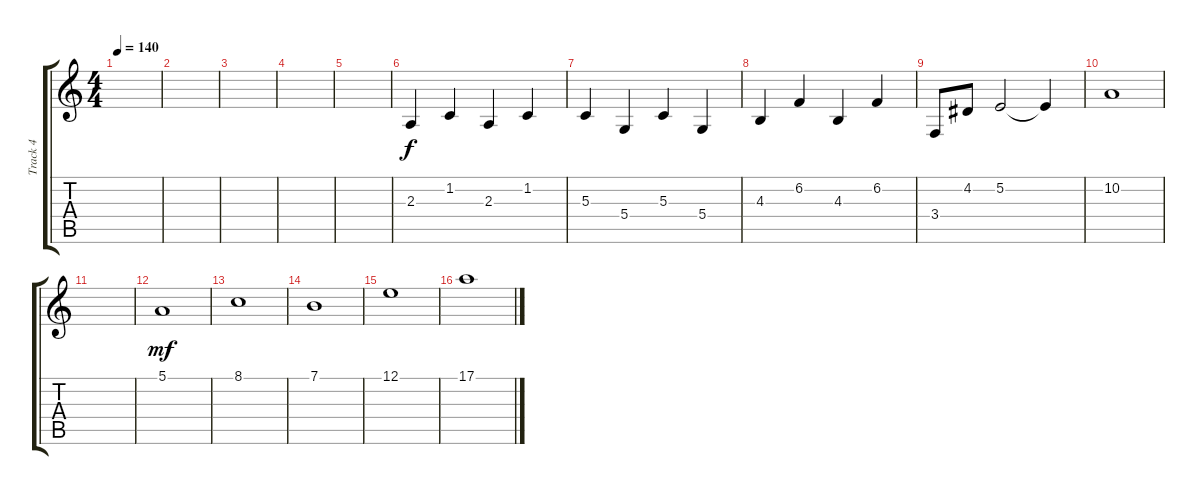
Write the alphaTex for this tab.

\track ("Track 4" "Track 4") {instrument flute}
\staff {score tabs}
\tuning (E4 B3 G3 D3 A2 E2) {hide}
\ts (4 4)
\tempo 140
\clef g2
\ks c
|
|
|
|
|
2.3.4 1.2.4 2.3.4 1.2.4 |
5.3.4 5.4.4 5.3.4 5.4.4 |
4.3.4 6.2.4 4.3.4 6.2.4 |
3.4.8 4.2.8 5.2.2 5.2{t}.4 |
10.2.1 |
|
5.1.1{dy mf} |
8.1.1 |
7.1.1 |
12.1.1 |
17.1.1
